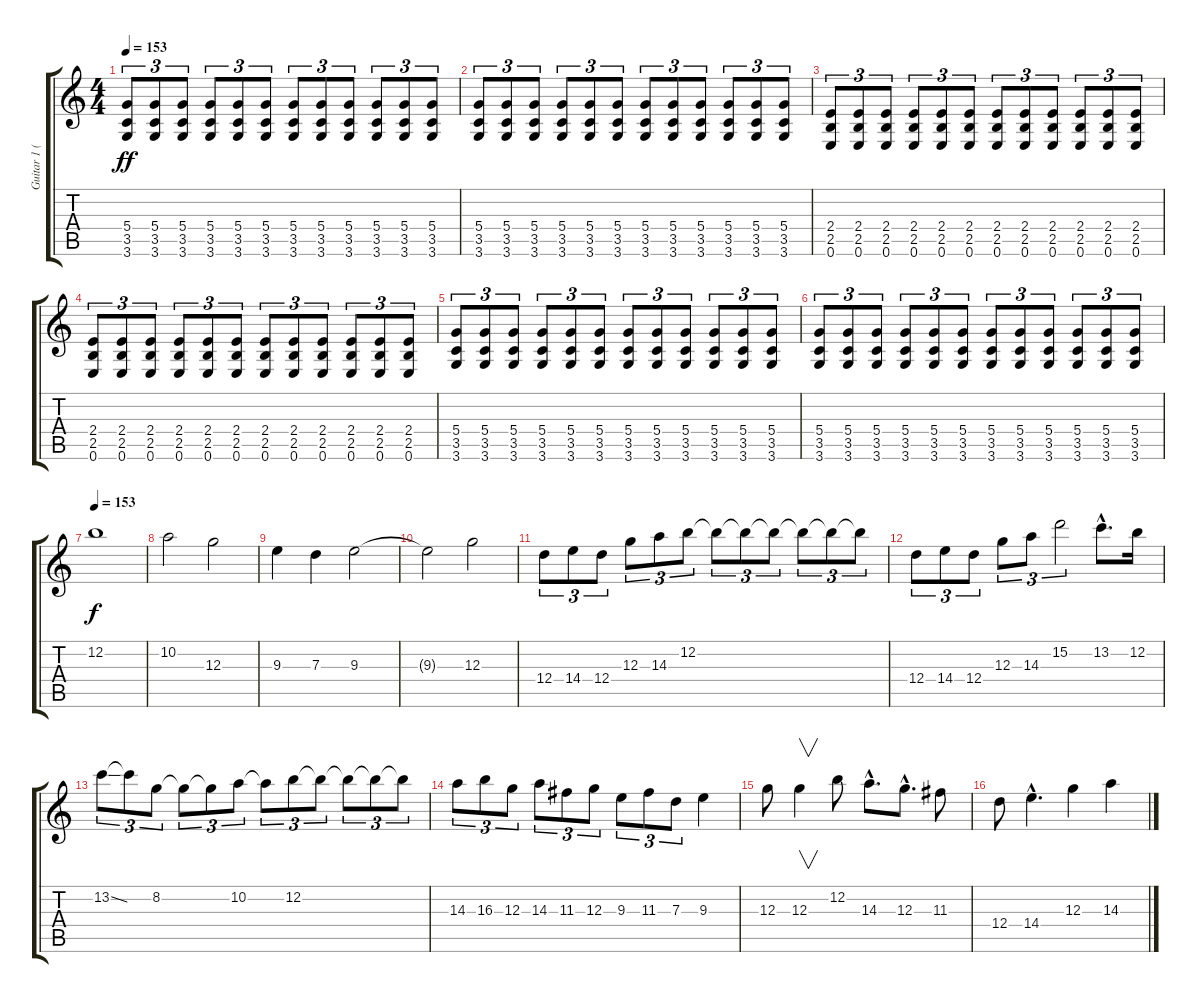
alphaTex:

\track ("Guitar 1 (Lead)" "Guitar 1 (") {instrument distortionguitar}
\staff {score tabs}
\tuning (E4 B3 G3 D3 A2 E2) {hide}
\ts (4 4)
\tempo 153
\clef g2
\ks c
(5.4 3.5 3.6).8{tu (3 2) dy ff} (5.4 3.5 3.6).8{tu (3 2)} (5.4 3.5 3.6).8{tu (3 2)} (5.4 3.5 3.6).8{tu (3 2)} (5.4 3.5 3.6).8{tu (3 2)} (5.4 3.5 3.6).8{tu (3 2)} (5.4 3.5 3.6).8{tu (3 2)} (5.4 3.5 3.6).8{tu (3 2)} (5.4 3.5 3.6).8{tu (3 2)} (5.4 3.5 3.6).8{tu (3 2)} (5.4 3.5 3.6).8{tu (3 2)} (5.4 3.5 3.6).8{tu (3 2)} |
(5.4 3.5 3.6).8{tu (3 2)} (5.4 3.5 3.6).8{tu (3 2)} (5.4 3.5 3.6).8{tu (3 2)} (5.4 3.5 3.6).8{tu (3 2)} (5.4 3.5 3.6).8{tu (3 2)} (5.4 3.5 3.6).8{tu (3 2)} (5.4 3.5 3.6).8{tu (3 2)} (5.4 3.5 3.6).8{tu (3 2)} (5.4 3.5 3.6).8{tu (3 2)} (5.4 3.5 3.6).8{tu (3 2)} (5.4 3.5 3.6).8{tu (3 2)} (5.4 3.5 3.6).8{tu (3 2)} |
(2.4 2.5 0.6).8{tu (3 2)} (2.4 2.5 0.6).8{tu (3 2)} (2.4 2.5 0.6).8{tu (3 2)} (2.4 2.5 0.6).8{tu (3 2)} (2.4 2.5 0.6).8{tu (3 2)} (2.4 2.5 0.6).8{tu (3 2)} (2.4 2.5 0.6).8{tu (3 2)} (2.4 2.5 0.6).8{tu (3 2)} (2.4 2.5 0.6).8{tu (3 2)} (2.4 2.5 0.6).8{tu (3 2)} (2.4 2.5 0.6).8{tu (3 2)} (2.4 2.5 0.6).8{tu (3 2)} |
(2.4 2.5 0.6).8{tu (3 2)} (2.4 2.5 0.6).8{tu (3 2)} (2.4 2.5 0.6).8{tu (3 2)} (2.4 2.5 0.6).8{tu (3 2)} (2.4 2.5 0.6).8{tu (3 2)} (2.4 2.5 0.6).8{tu (3 2)} (2.4 2.5 0.6).8{tu (3 2)} (2.4 2.5 0.6).8{tu (3 2)} (2.4 2.5 0.6).8{tu (3 2)} (2.4 2.5 0.6).8{tu (3 2)} (2.4 2.5 0.6).8{tu (3 2)} (2.4 2.5 0.6).8{tu (3 2)} |
(5.4 3.5 3.6).8{tu (3 2)} (5.4 3.5 3.6).8{tu (3 2)} (5.4 3.5 3.6).8{tu (3 2)} (5.4 3.5 3.6).8{tu (3 2)} (5.4 3.5 3.6).8{tu (3 2)} (5.4 3.5 3.6).8{tu (3 2)} (5.4 3.5 3.6).8{tu (3 2)} (5.4 3.5 3.6).8{tu (3 2)} (5.4 3.5 3.6).8{tu (3 2)} (5.4 3.5 3.6).8{tu (3 2)} (5.4 3.5 3.6).8{tu (3 2)} (5.4 3.5 3.6).8{tu (3 2)} |
(5.4 3.5 3.6).8{tu (3 2)} (5.4 3.5 3.6).8{tu (3 2)} (5.4 3.5 3.6).8{tu (3 2)} (5.4 3.5 3.6).8{tu (3 2)} (5.4 3.5 3.6).8{tu (3 2)} (5.4 3.5 3.6).8{tu (3 2)} (5.4 3.5 3.6).8{tu (3 2)} (5.4 3.5 3.6).8{tu (3 2)} (5.4 3.5 3.6).8{tu (3 2)} (5.4 3.5 3.6).8{tu (3 2)} (5.4 3.5 3.6).8{tu (3 2)} (5.4 3.5 3.6).8{tu (3 2)} |
\tempo 153
12.2.1{dy f volume 16 balance 8 instrument overdrivenguitar} |
10.2.2 12.3.2 |
9.3.4 7.3.4 9.3.2 |
9.3{t}.2 12.3.2 |
12.4.8{tu (3 2)} 14.4.8{tu (3 2)} 12.4.8{tu (3 2)} 12.3.8{tu (3 2)} 14.3.8{tu (3 2)} 12.2.8{tu (3 2)} 12.2{t}.8{tu (3 2)} 12.2{t}.8{tu (3 2)} 12.2{t}.8{tu (3 2)} 12.2{t}.8{tu (3 2)} 12.2{t}.8{tu (3 2)} 12.2{t}.8{tu (3 2)} |
12.4.8{tu (3 2)} 14.4.8{tu (3 2)} 12.4.8{tu (3 2)} 12.3.8{tu (3 2)} 14.3.8{tu (3 2)} 15.2.2{tu (3 2)} 13.2{hac}.8{d} 12.2.16 |
13.2{ss}.8{tu (3 2)} 13.2{t}.8{tu (3 2)} 8.2.8{tu (3 2)} 8.2{t}.8{tu (3 2)} 8.2{t}.8{tu (3 2)} 10.2.8{tu (3 2)} 10.2{t}.8{tu (3 2)} 12.2.8{tu (3 2)} 12.2{t}.8{tu (3 2)} 12.2{t}.8{tu (3 2)} 12.2{t}.8{tu (3 2)} 12.2{t}.8{tu (3 2)} |
14.3.8{tu (3 2)} 16.3.8{tu (3 2)} 12.3.8{tu (3 2)} 14.3.8{tu (3 2)} 11.3.8{tu (3 2)} 12.3.8{tu (3 2)} 9.3.8{tu (3 2)} 11.3.8{tu (3 2)} 7.3.8{tu (3 2)} 9.3.4 |
12.3.8 12.3.4{v} 12.2.8 14.3{hac}.8{d} 12.3{hac}.8{d} 11.3.8 |
12.4.8 14.4{hac}.4{d} 12.3.4 14.3.4
